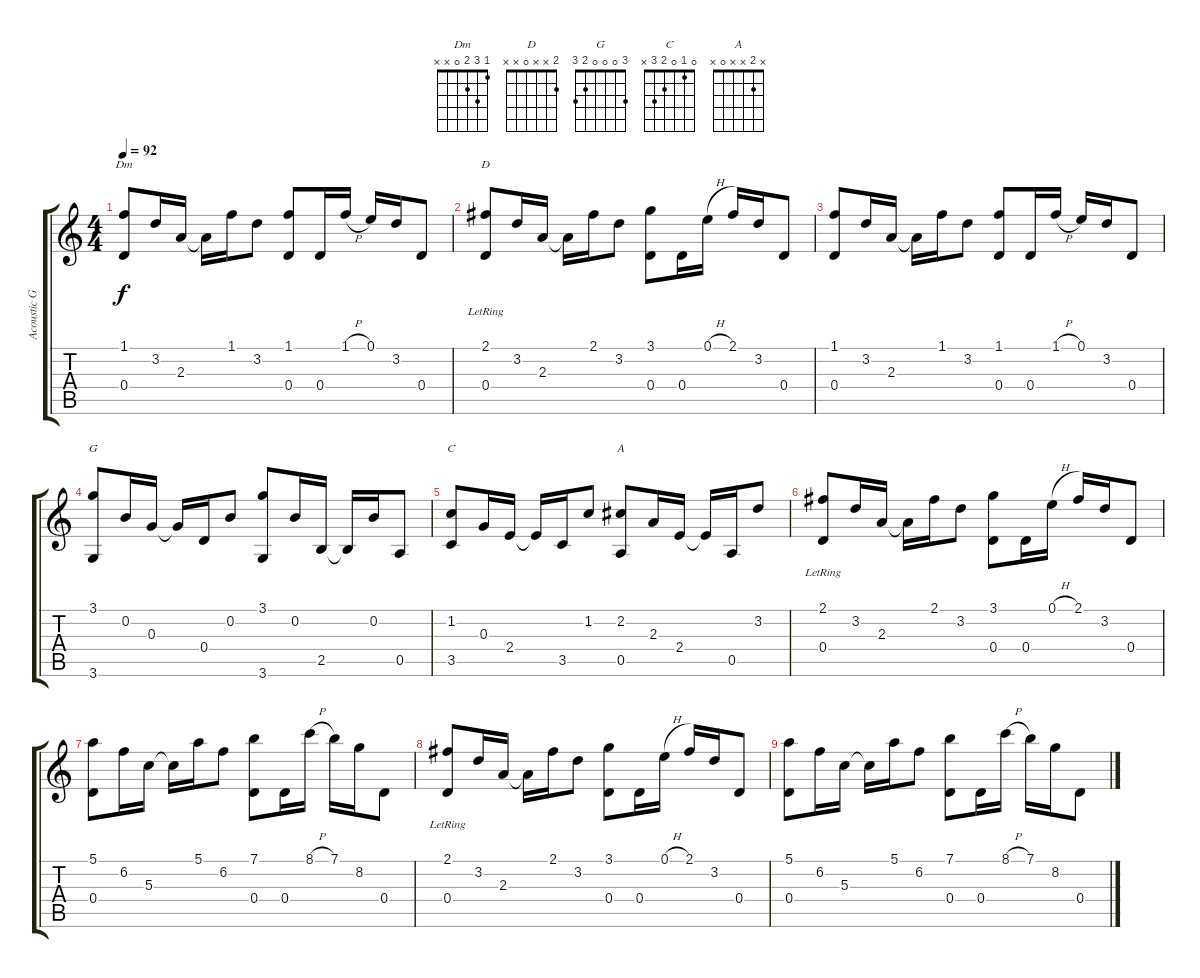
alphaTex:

\track ("Acoustic Guitar" "Acoustic G") {instrument acousticguitarsteel}
\staff {score tabs}
\tuning (E4 B3 G3 D3 A2 E2) {hide}
\chord ("Dm" 1 3 2 0 x x)
\chord ("D" 2 x x 0 x x)
\chord ("G" 3 0 0 0 2 3)
\chord ("C" 0 1 0 2 3 x)
\chord ("A" x 2 x x 0 x)
\ts (4 4)
\tempo 92
\clef g2
\ks c
(1.1 0.4).8{ch "Dm" dy f} 3.2.16 2.3.16 2.3{t}.16 1.1.16 3.2.8 (1.1 0.4).8 0.4.16 1.1{h}.16 0.1.16 3.2.16 0.4.8 |
(2.1{lr} 0.4).8{ch "D"} 3.2.16 2.3.16 2.3{t}.16 2.1.16 3.2.8 (3.1 0.4).8 0.4.16 0.1{h}.16 2.1.16 3.2.16 0.4.8 |
(1.1 0.4).8 3.2.16 2.3.16 2.3{t}.16 1.1.16 3.2.8 (1.1 0.4).8 0.4.16 1.1{h}.16 0.1.16 3.2.16 0.4.8 |
(3.1 3.6).8{ch "G"} 0.2.16 0.3.16 0.3{t}.16 0.4.16 0.2.8 (3.1 3.6).8 0.2.16 2.5.16 2.5{t}.16 0.2.16 0.5.8 |
(1.2 3.5).8{ch "C"} 0.3.16 2.4.16 2.4{t}.16 3.5.16 1.2.8 (2.2 0.5).8{ch "A"} 2.3.16 2.4.16 2.4{t}.16 0.5.16 3.2.8 |
(2.1{lr} 0.4).8 3.2.16 2.3.16 2.3{t}.16 2.1.16 3.2.8 (3.1 0.4).8 0.4.16 0.1{h}.16 2.1.16 3.2.16 0.4.8 |
(5.1 0.4).8 6.2.16 5.3.16 5.3{t}.16 5.1.16 6.2.8 (7.1 0.4).8 0.4.16 8.1{h}.16 7.1.16 8.2.16 0.4.8 |
(2.1{lr} 0.4).8 3.2.16 2.3.16 2.3{t}.16 2.1.16 3.2.8 (3.1 0.4).8 0.4.16 0.1{h}.16 2.1.16 3.2.16 0.4.8 |
(5.1 0.4).8 6.2.16 5.3.16 5.3{t}.16 5.1.16 6.2.8 (7.1 0.4).8 0.4.16 8.1{h}.16 7.1.16 8.2.16 0.4.8
